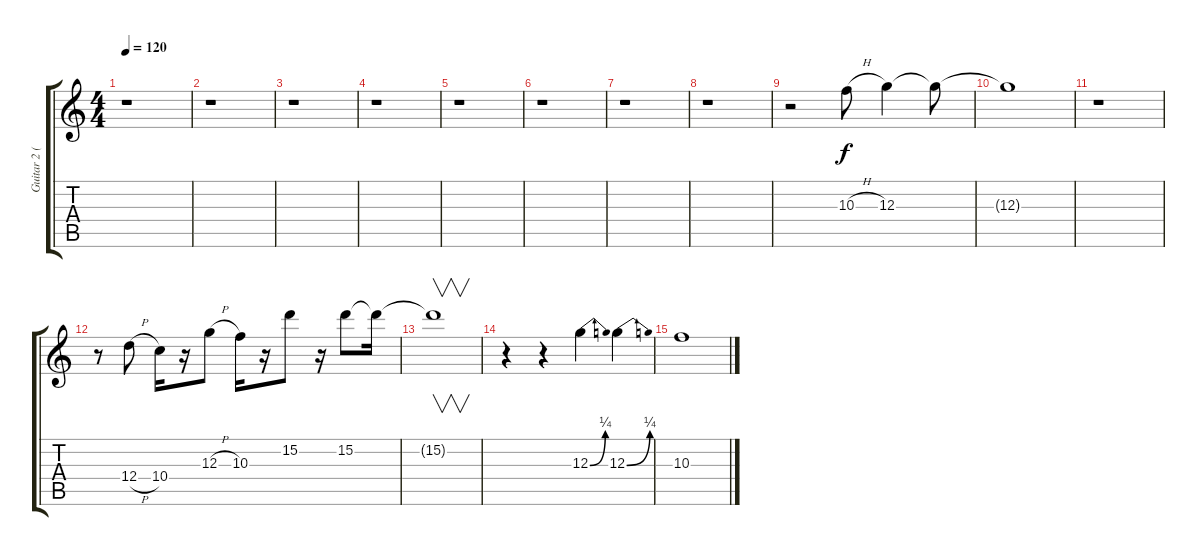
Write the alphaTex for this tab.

\track ("Guitar 2 (Chuma)" "Guitar 2 (") {instrument overdrivenguitar}
\staff {score tabs}
\tuning (E4 B3 G3 D3 A2 E2) {hide}
\ts (4 4)
\tempo 120
\clef g2
\ks c
r.1{dy f} |
r.1 |
r.1 |
r.1 |
r.1 |
r.1 |
r.1 |
r.1 |
r.2 10.3{h}.8 12.3.4 12.3{t}.8 |
12.3{t}.1 |
r.1 |
r.8 12.4{h}.8 10.4.16 r.16 12.3{h}.8 10.3.16 r.16 15.2.8 r.16 15.2.8 15.2{t}.16 |
15.2{t}.1{v} |
r.4 r.4 12.3{be (bend 0 0 60 1)}.4 12.3{be (bend 0 0 60 1)}.4 |
10.3.1
